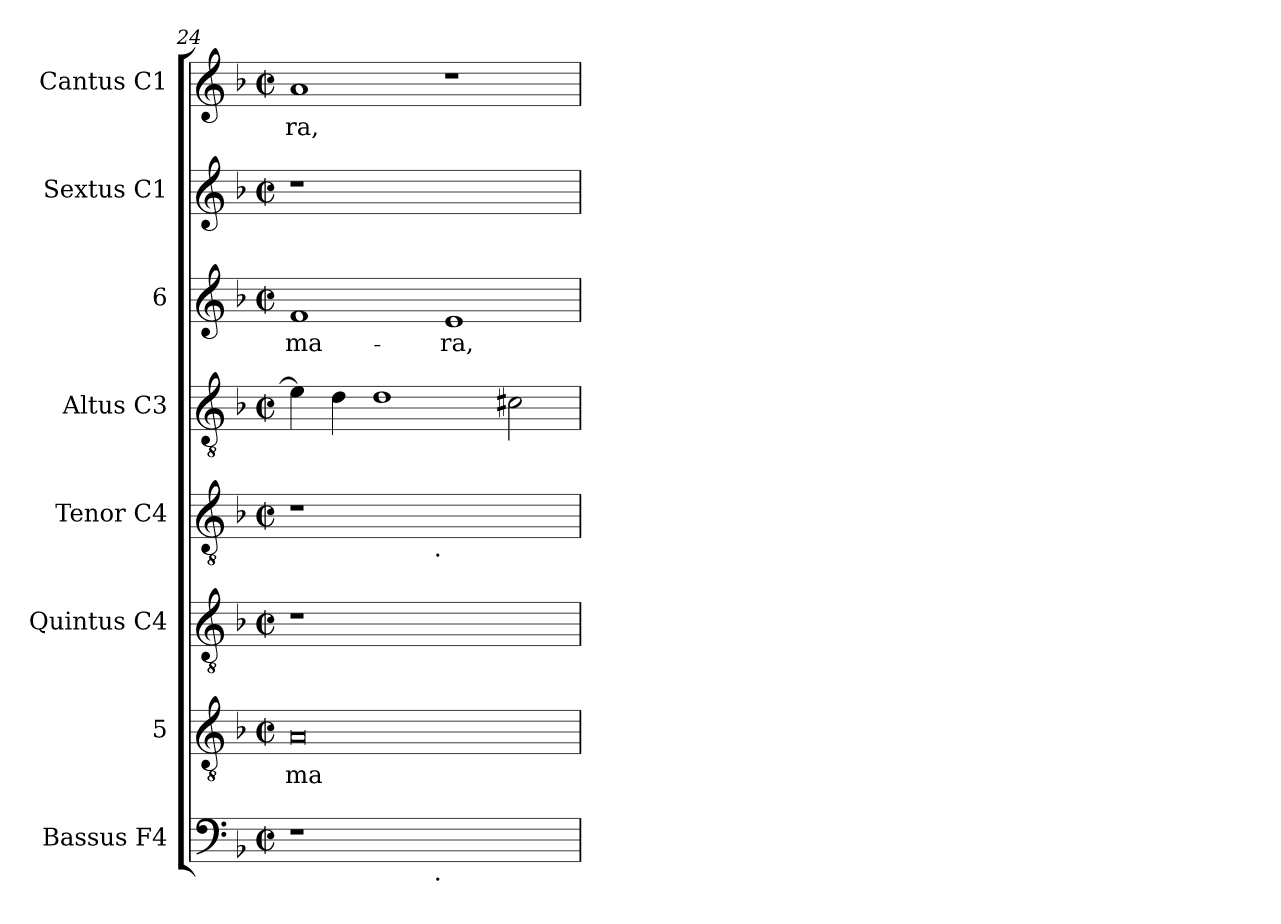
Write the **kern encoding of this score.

**kern	**kern	**text	**kern	**kern	**kern	**text	**kern	**text	**kern	**kern	**text
*part8	*part7	*part7	*part6	*part5	*part4	*part4	*part3	*part3	*part2	*part1	*part1
*staff8	*staff7	*staff7	*staff6	*staff5	*staff4	*staff4	*staff3	*staff3	*staff2	*staff1	*staff1
*I"Bassus  F4	*I"5	*	*I"Quintus  C4	*I"Tenor  C4	*I"Altus  C3	*	*I"6	*	*I"Sextus  C1	*I"Cantus  C1	*
*I'B	*	*	*	*I'T	*I'A	*	*	*	*	*I'C	*
*clefF4	*clefGv2	*	*clefGv2	*clefGv2	*clefGv2	*	*clefG2	*	*clefG2	*clefG2	*
*k[b-]	*k[b-]	*	*k[b-]	*k[b-]	*k[b-]	*	*k[b-]	*	*k[b-]	*k[b-]	*
*F:	*F:	*	*F:	*F:	*F:	*	*F:	*	*F:	*F:	*
*M2/2	*M2/2	*	*M2/2	*M2/2	*M2/2	*	*M2/2	*	*M2/2	*M2/2	*
*met(c|)	*met(c|)	*	*met(c|)	*met(c|)	*met(c|)	*	*met(c|)	*	*met(c|)	*met(c|)	*
=24	=24	=24	=24	=24	=24	=24	=24	=24	=24	=24	=24
!	!	!LO:LY:b:cj	!	!	!	!LO:LY:b:cj	!	!LO:LY:b:cj	!	!	!LO:LY:b:cj
*^	*	*	*	*^	*	*	*	*	*	*	*
1r	2ryy	0A	-ma-	1r	1r	2ryy	4e\]	--	1f	-ma-	1r	1a	-ra,
!	!	!	!	!	!	!	!	!LO:LY:b:cj	!	!	!	!	!
.	.	.	.	.	.	.	4d\	--	.	.	.	.	.
!	!	!	!	!	!	!	!	!LO:LY:b:cj	!	!	!	!	!
.	4...ryy	.	.	.	.	4...ryy	1d	--	.	.	.	.	.
!	!	!	!	!	!	!LO:TX:b:t=.	!	!	!	!	!	!	!
!	!LO:TX:b:t=.	!	!	!	!	!	!	!	!	!	!	!	!
.	1ryy	.	.	.	.	1ryy	.	.	.	.	.	.	.
!	!	!	!	!	!	!	!	!	!	!LO:LY:b:cj	!	!	!
1ryy	.	.	.	1ryy	1ryy	.	.	.	1e	-ra,	1ryy	1r	.
!	!	!	!	!	!	!	!	!LO:LY:b:cj	!	!	!	!	!
.	.	.	.	.	.	.	2c#X\	--	.	.	.	.	.
.	32ryy	.	.	.	.	32ryy	.	.	.	.	.	.	.
*v	*v	*	*	*	*v	*v	*	*	*	*	*	*	*
=	=	=	=	=	=	=	=	=	=	=	=
*-	*-	*-	*-	*-	*-	*-	*-	*-	*-	*-	*-
